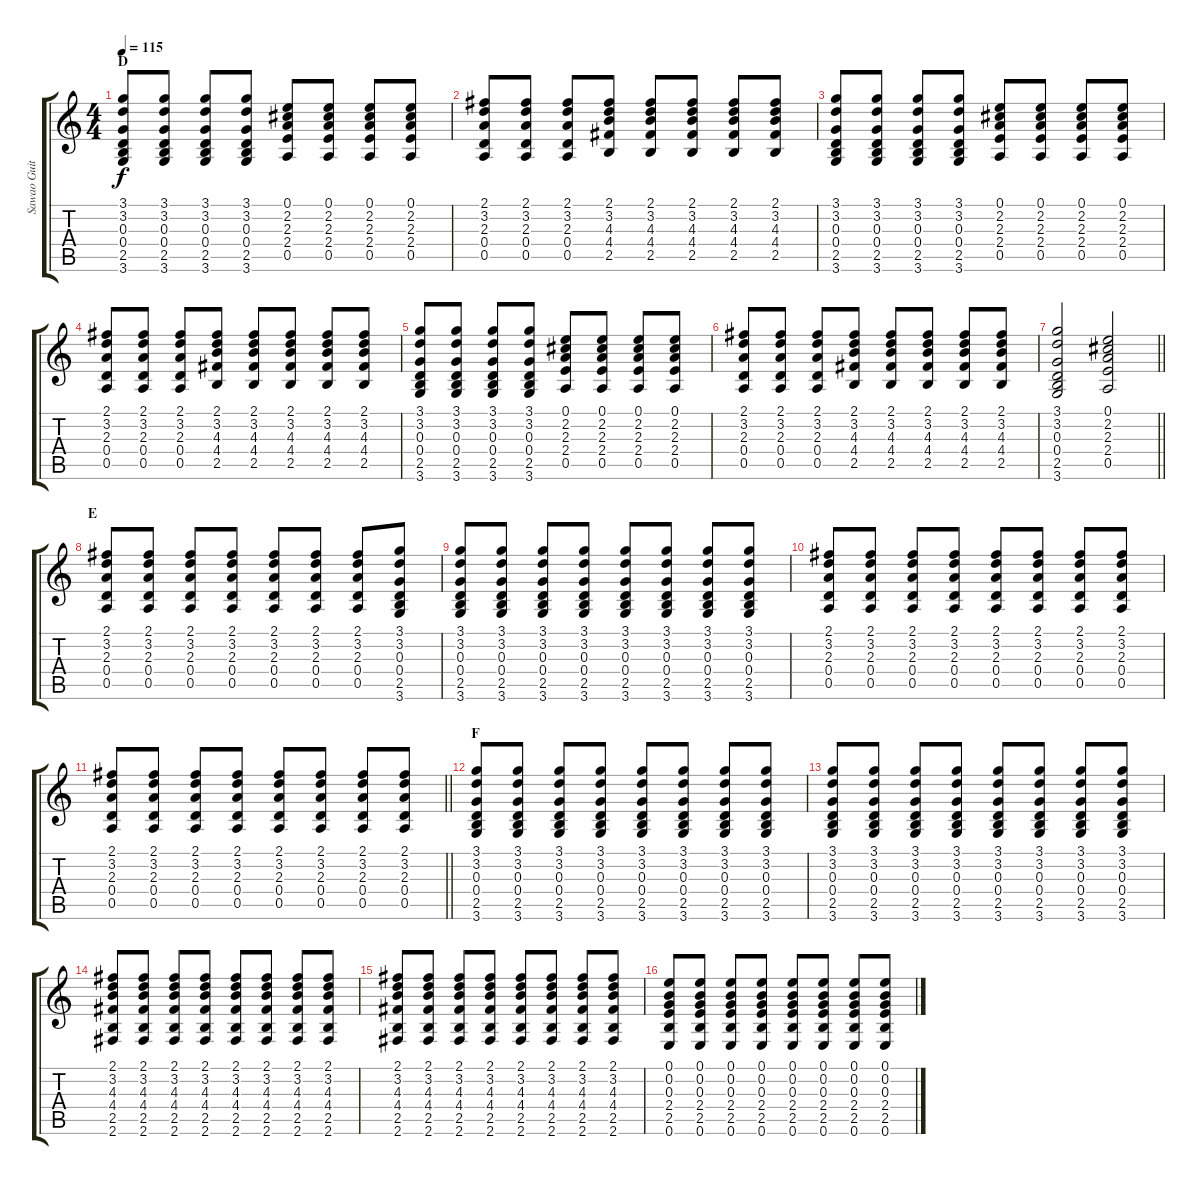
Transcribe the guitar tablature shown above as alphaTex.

\track ("Sawao Guitar" "Sawao Guit") {instrument overdrivenguitar}
\staff {score tabs}
\tuning (E4 B3 G3 D3 A2 E2) {hide}
\ts (4 4)
\section ("" "D")
\tempo 115
\clef g2
\ks c
(3.1 3.2 0.3 0.4 2.5 3.6).8{dy f} (3.1 3.2 0.3 0.4 2.5 3.6).8 (3.1 3.2 0.3 0.4 2.5 3.6).8 (3.1 3.2 0.3 0.4 2.5 3.6).8 (0.1 2.2 2.3 2.4 0.5).8 (0.1 2.2 2.3 2.4 0.5).8 (0.1 2.2 2.3 2.4 0.5).8 (0.1 2.2 2.3 2.4 0.5).8 |
(2.1 3.2 2.3 0.4 0.5).8 (2.1 3.2 2.3 0.4 0.5).8 (2.1 3.2 2.3 0.4 0.5).8 (2.1 3.2 4.3 4.4 2.5).8 (2.1 3.2 4.3 4.4 2.5).8 (2.1 3.2 4.3 4.4 2.5).8 (2.1 3.2 4.3 4.4 2.5).8 (2.1 3.2 4.3 4.4 2.5).8 |
(3.1 3.2 0.3 0.4 2.5 3.6).8 (3.1 3.2 0.3 0.4 2.5 3.6).8 (3.1 3.2 0.3 0.4 2.5 3.6).8 (3.1 3.2 0.3 0.4 2.5 3.6).8 (0.1 2.2 2.3 2.4 0.5).8 (0.1 2.2 2.3 2.4 0.5).8 (0.1 2.2 2.3 2.4 0.5).8 (0.1 2.2 2.3 2.4 0.5).8 |
(2.1 3.2 2.3 0.4 0.5).8 (2.1 3.2 2.3 0.4 0.5).8 (2.1 3.2 2.3 0.4 0.5).8 (2.1 3.2 4.3 4.4 2.5).8 (2.1 3.2 4.3 4.4 2.5).8 (2.1 3.2 4.3 4.4 2.5).8 (2.1 3.2 4.3 4.4 2.5).8 (2.1 3.2 4.3 4.4 2.5).8 |
(3.1 3.2 0.3 0.4 2.5 3.6).8 (3.1 3.2 0.3 0.4 2.5 3.6).8 (3.1 3.2 0.3 0.4 2.5 3.6).8 (3.1 3.2 0.3 0.4 2.5 3.6).8 (0.1 2.2 2.3 2.4 0.5).8 (0.1 2.2 2.3 2.4 0.5).8 (0.1 2.2 2.3 2.4 0.5).8 (0.1 2.2 2.3 2.4 0.5).8 |
(2.1 3.2 2.3 0.4 0.5).8 (2.1 3.2 2.3 0.4 0.5).8 (2.1 3.2 2.3 0.4 0.5).8 (2.1 3.2 4.3 4.4 2.5).8 (2.1 3.2 4.3 4.4 2.5).8 (2.1 3.2 4.3 4.4 2.5).8 (2.1 3.2 4.3 4.4 2.5).8 (2.1 3.2 4.3 4.4 2.5).8 |
\barLineRight lightlight
(3.1 3.2 0.3 0.4 2.5 3.6).2 (0.1 2.2 2.3 2.4 0.5).2 |
\section ("" "E")
(2.1 3.2 2.3 0.4 0.5).8 (2.1 3.2 2.3 0.4 0.5).8 (2.1 3.2 2.3 0.4 0.5).8 (2.1 3.2 2.3 0.4 0.5).8 (2.1 3.2 2.3 0.4 0.5).8 (2.1 3.2 2.3 0.4 0.5).8 (2.1 3.2 2.3 0.4 0.5).8 (3.1 3.2 0.3 0.4 2.5 3.6).8 |
(3.1 3.2 0.3 0.4 2.5 3.6).8 (3.1 3.2 0.3 0.4 2.5 3.6).8 (3.1 3.2 0.3 0.4 2.5 3.6).8 (3.1 3.2 0.3 0.4 2.5 3.6).8 (3.1 3.2 0.3 0.4 2.5 3.6).8 (3.1 3.2 0.3 0.4 2.5 3.6).8 (3.1 3.2 0.3 0.4 2.5 3.6).8 (3.1 3.2 0.3 0.4 2.5 3.6).8 |
(2.1 3.2 2.3 0.4 0.5).8 (2.1 3.2 2.3 0.4 0.5).8 (2.1 3.2 2.3 0.4 0.5).8 (2.1 3.2 2.3 0.4 0.5).8 (2.1 3.2 2.3 0.4 0.5).8 (2.1 3.2 2.3 0.4 0.5).8 (2.1 3.2 2.3 0.4 0.5).8 (2.1 3.2 2.3 0.4 0.5).8 |
\barLineRight lightlight
(2.1 3.2 2.3 0.4 0.5).8 (2.1 3.2 2.3 0.4 0.5).8 (2.1 3.2 2.3 0.4 0.5).8 (2.1 3.2 2.3 0.4 0.5).8 (2.1 3.2 2.3 0.4 0.5).8 (2.1 3.2 2.3 0.4 0.5).8 (2.1 3.2 2.3 0.4 0.5).8 (2.1 3.2 2.3 0.4 0.5).8 |
\section ("" "F")
(3.1 3.2 0.3 0.4 2.5 3.6).8 (3.1 3.2 0.3 0.4 2.5 3.6).8 (3.1 3.2 0.3 0.4 2.5 3.6).8 (3.1 3.2 0.3 0.4 2.5 3.6).8 (3.1 3.2 0.3 0.4 2.5 3.6).8 (3.1 3.2 0.3 0.4 2.5 3.6).8 (3.1 3.2 0.3 0.4 2.5 3.6).8 (3.1 3.2 0.3 0.4 2.5 3.6).8 |
(3.1 3.2 0.3 0.4 2.5 3.6).8 (3.1 3.2 0.3 0.4 2.5 3.6).8 (3.1 3.2 0.3 0.4 2.5 3.6).8 (3.1 3.2 0.3 0.4 2.5 3.6).8 (3.1 3.2 0.3 0.4 2.5 3.6).8 (3.1 3.2 0.3 0.4 2.5 3.6).8 (3.1 3.2 0.3 0.4 2.5 3.6).8 (3.1 3.2 0.3 0.4 2.5 3.6).8 |
(2.1 3.2 4.3 4.4 2.5 2.6).8 (2.1 3.2 4.3 4.4 2.5 2.6).8 (2.1 3.2 4.3 4.4 2.5 2.6).8 (2.1 3.2 4.3 4.4 2.5 2.6).8 (2.1 3.2 4.3 4.4 2.5 2.6).8 (2.1 3.2 4.3 4.4 2.5 2.6).8 (2.1 3.2 4.3 4.4 2.5 2.6).8 (2.1 3.2 4.3 4.4 2.5 2.6).8 |
(2.1 3.2 4.3 4.4 2.5 2.6).8 (2.1 3.2 4.3 4.4 2.5 2.6).8 (2.1 3.2 4.3 4.4 2.5 2.6).8 (2.1 3.2 4.3 4.4 2.5 2.6).8 (2.1 3.2 4.3 4.4 2.5 2.6).8 (2.1 3.2 4.3 4.4 2.5 2.6).8 (2.1 3.2 4.3 4.4 2.5 2.6).8 (2.1 3.2 4.3 4.4 2.5 2.6).8 |
(0.1 0.2 0.3 2.4 2.5 0.6).8 (0.1 0.2 0.3 2.4 2.5 0.6).8 (0.1 0.2 0.3 2.4 2.5 0.6).8 (0.1 0.2 0.3 2.4 2.5 0.6).8 (0.1 0.2 0.3 2.4 2.5 0.6).8 (0.1 0.2 0.3 2.4 2.5 0.6).8 (0.1 0.2 0.3 2.4 2.5 0.6).8 (0.1 0.2 0.3 2.4 2.5 0.6).8
